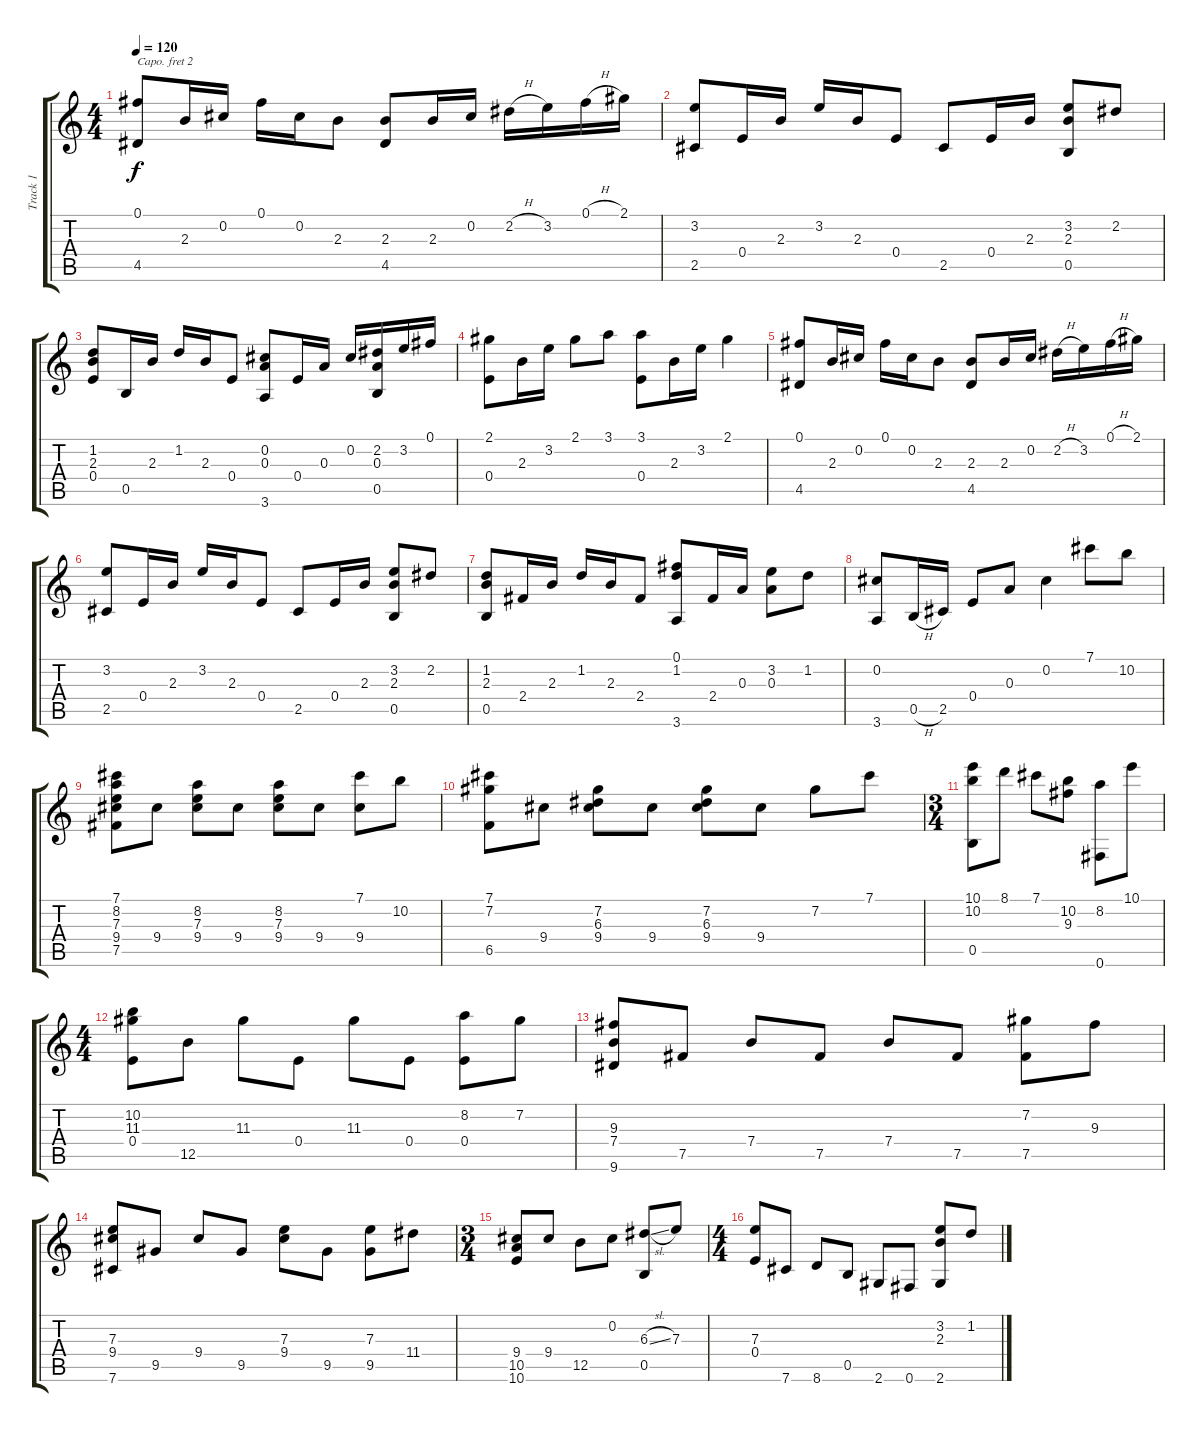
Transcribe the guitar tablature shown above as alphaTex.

\track ("Track 1" "Track 1") {instrument acousticguitarsteel}
\staff {score tabs}
\capo 2
\tuning (E4 B3 G3 D3 A2 E2) {hide}
\ts (4 4)
\tempo 120
\clef g2
\ks c
(0.1 4.5).8{dy f} 2.3.16 0.2.16 0.1.16 0.2.16 2.3.8 (2.3 4.5).8 2.3.16 0.2.16 2.2{h}.16 3.2.16 0.1{h}.16 2.1.16 |
(3.2 2.5).8 0.4.16 2.3.16 3.2.16 2.3.16 0.4.8 2.5.8 0.4.16 2.3.16 (3.2 2.3 0.5).8 2.2.8 |
(1.2 2.3 0.4).8 0.5.16 2.3.16 1.2.16 2.3.16 0.4.8 (0.2 0.3 3.6).8 0.4.16 0.3.16 0.2.16 (2.2 0.3 0.5).16 3.2.16 0.1.16 |
(2.1 0.4).8 2.3.16 3.2.16 2.1.8 3.1.8 (3.1 0.4).8 2.3.16 3.2.16 2.1.4 |
(0.1 4.5).8 2.3.16 0.2.16 0.1.16 0.2.16 2.3.8 (2.3 4.5).8 2.3.16 0.2.16 2.2{h}.16 3.2.16 0.1{h}.16 2.1.16 |
(3.2 2.5).8 0.4.16 2.3.16 3.2.16 2.3.16 0.4.8 2.5.8 0.4.16 2.3.16 (3.2 2.3 0.5).8 2.2.8 |
(1.2 2.3 0.5).8 2.4.16 2.3.16 1.2.16 2.3.16 2.4.8 (0.1 1.2 3.6).8 2.4.16 0.3.16 (3.2 0.3).8 1.2.8 |
(0.2 3.6).8 0.5{h}.16 2.5.16 0.4.8 0.3.8 0.2.4 7.1.8 10.2.8 |
(7.1 8.2 7.3 9.4 7.5).8 9.4.8 (8.2 7.3 9.4).8 9.4.8 (8.2 7.3 9.4).8 9.4.8 (7.1 9.4).8 10.2.8 |
(7.1 7.2 6.5).8 9.4.8 (7.2 6.3 9.4).8 9.4.8 (7.2 6.3 9.4).8 9.4.8 7.2.8 7.1.8 |
\ts (3 4)
(10.1 10.2 0.5).8 8.1.8 7.1.8 (10.2 9.3).8 (8.2 0.6).8 10.1.8 |
\ts (4 4)
(10.2 11.3 0.4).8 12.5.8 11.3.8 0.4.8 11.3.8 0.4.8 (8.2 0.4).8 7.2.8 |
(9.3 7.4 9.6).8 7.5.8 7.4.8 7.5.8 7.4.8 7.5.8 (7.2 7.5).8 9.3.8 |
(7.3 9.4 7.6).8 9.5.8 9.4.8 9.5.8 (7.3 9.4).8 9.5.8 (7.3 9.5).8 11.4.8 |
\ts (3 4)
(9.4 10.5 10.6).8 9.4.8 12.5.8 0.2.8 (6.3{sl} 0.5).8 7.3.8 |
\ts (4 4)
(7.3 0.4).8 7.6.8 8.6.8 0.5.8 2.6.8 0.6.8 (3.2 2.3 2.6).8 1.2.8
